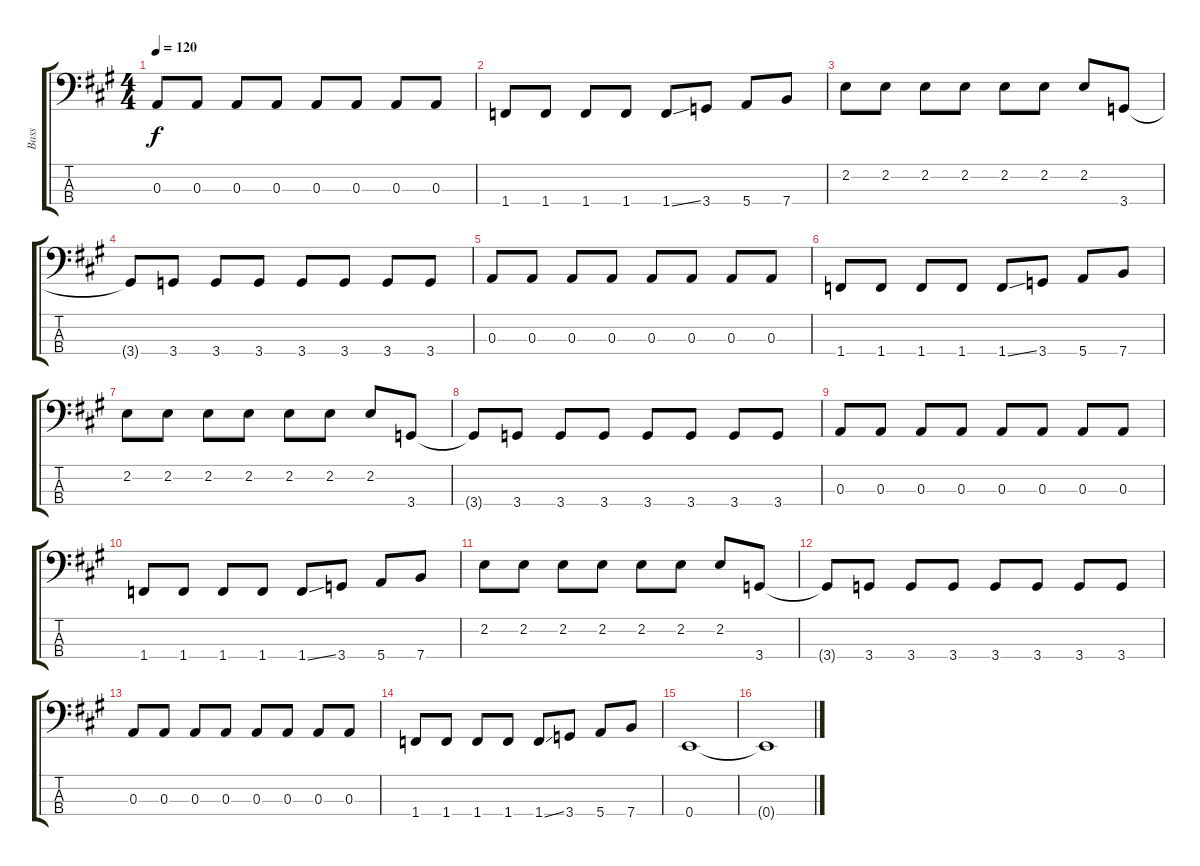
\track ("Bass" "Bass") {instrument electricbassfinger}
\staff {score tabs}
\tuning (G2 D2 A1 E1) {hide}
\ts (4 4)
\tempo 120
\clef f4
\ks a
0.3.8{dy f} 0.3.8 0.3.8 0.3.8 0.3.8 0.3.8 0.3.8 0.3.8 |
1.4.8 1.4.8 1.4.8 1.4.8 1.4{ss}.8 3.4.8 5.4.8 7.4.8 |
2.2.8 2.2.8 2.2.8 2.2.8 2.2.8 2.2.8 2.2.8 3.4.8 |
3.4{t}.8 3.4.8 3.4.8 3.4.8 3.4.8 3.4.8 3.4.8 3.4.8 |
0.3.8 0.3.8 0.3.8 0.3.8 0.3.8 0.3.8 0.3.8 0.3.8 |
1.4.8 1.4.8 1.4.8 1.4.8 1.4{ss}.8 3.4.8 5.4.8 7.4.8 |
2.2.8 2.2.8 2.2.8 2.2.8 2.2.8 2.2.8 2.2.8 3.4.8 |
3.4{t}.8 3.4.8 3.4.8 3.4.8 3.4.8 3.4.8 3.4.8 3.4.8 |
0.3.8 0.3.8 0.3.8 0.3.8 0.3.8 0.3.8 0.3.8 0.3.8 |
1.4.8 1.4.8 1.4.8 1.4.8 1.4{ss}.8 3.4.8 5.4.8 7.4.8 |
2.2.8 2.2.8 2.2.8 2.2.8 2.2.8 2.2.8 2.2.8 3.4.8 |
3.4{t}.8 3.4.8 3.4.8 3.4.8 3.4.8 3.4.8 3.4.8 3.4.8 |
0.3.8 0.3.8 0.3.8 0.3.8 0.3.8 0.3.8 0.3.8 0.3.8 |
1.4.8 1.4.8 1.4.8 1.4.8 1.4{ss}.8 3.4.8 5.4.8 7.4.8 |
0.4.1{volume 0} |
0.4{t}.1
